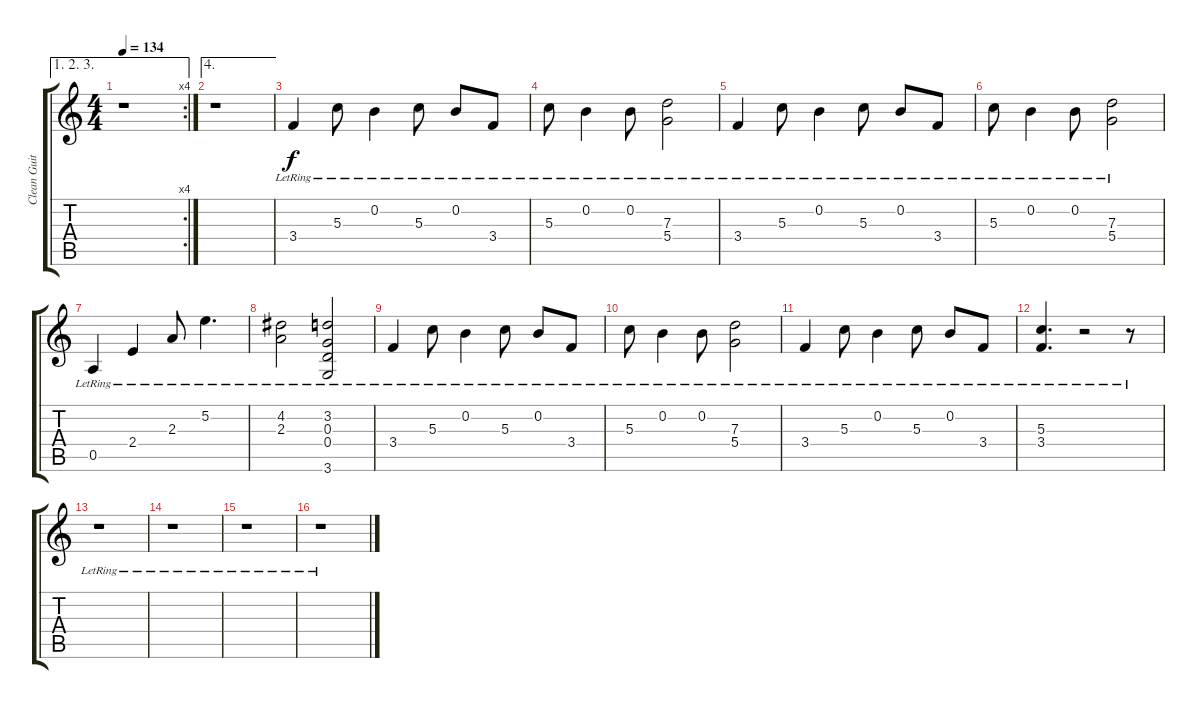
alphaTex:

\track ("Clean Guitar" "Clean Guit") {instrument electricguitarclean}
\staff {score tabs}
\tuning (E4 B3 G3 D3 A2 E2) {hide}
\ae (1 2 3)
\rc 4
\ts (4 4)
\tempo 134
\clef g2
\ks c
r.1{dy f} |
\ae 4
r.1 |
3.4{lr}.4 5.3{lr}.8 0.2{lr}.4 5.3{lr}.8 0.2{lr}.8 3.4{lr}.8 |
5.3{lr}.8 0.2{lr}.4 0.2{lr}.8 (7.3{lr} 5.4{lr}).2 |
3.4{lr}.4 5.3{lr}.8 0.2{lr}.4 5.3{lr}.8 0.2{lr}.8 3.4{lr}.8 |
5.3{lr}.8 0.2{lr}.4 0.2{lr}.8 (7.3{lr} 5.4{lr}).2 |
0.5{lr}.4 2.4{lr}.4 2.3{lr}.8 5.2{lr}.4{d} |
(4.2{lr} 2.3{lr}).2 (3.2{lr} 0.3{lr} 0.4{lr} 3.6{lr}).2 |
3.4{lr}.4 5.3{lr}.8 0.2{lr}.4 5.3{lr}.8 0.2{lr}.8 3.4{lr}.8 |
5.3{lr}.8 0.2{lr}.4 0.2{lr}.8 (7.3{lr} 5.4{lr}).2 |
3.4{lr}.4 5.3{lr}.8 0.2{lr}.4 5.3{lr}.8 0.2{lr}.8 3.4{lr}.8 |
(5.3{lr} 3.4{lr}).4{d} r.2 r.8 |
r.1 |
r.1 |
r.1 |
r.1
